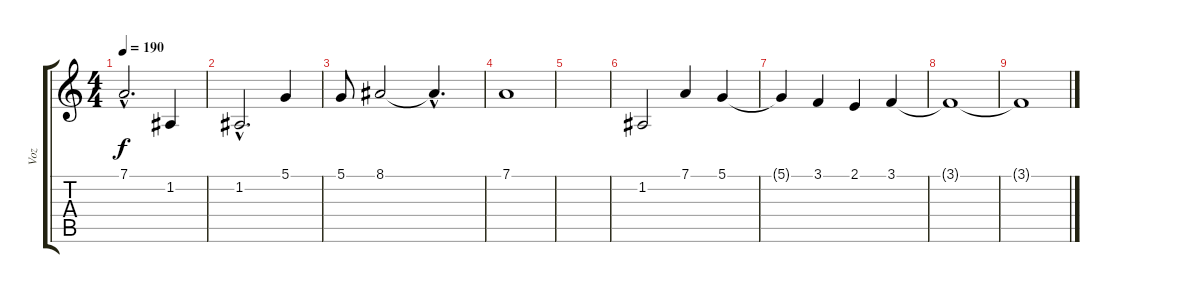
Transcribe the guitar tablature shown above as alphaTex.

\track ("Voz" "Voz") {instrument viola}
\staff {score tabs}
\tuning (D4 A3 F3 C3 G2 D2) {hide}
\ts (4 4)
\tempo 190
\clef g2
\ks c
7.1{hac t}.2{d dy f} 1.2.4 |
1.2{hac}.2{d} 5.1.4 |
5.1.8 8.1.2 8.1{hac t}.4{d} |
7.1.1 |
|
1.2.2 7.1.4 5.1.4 |
5.1{t}.4 3.1.4 2.1.4 3.1.4 |
3.1{t}.1 |
3.1{t}.1
